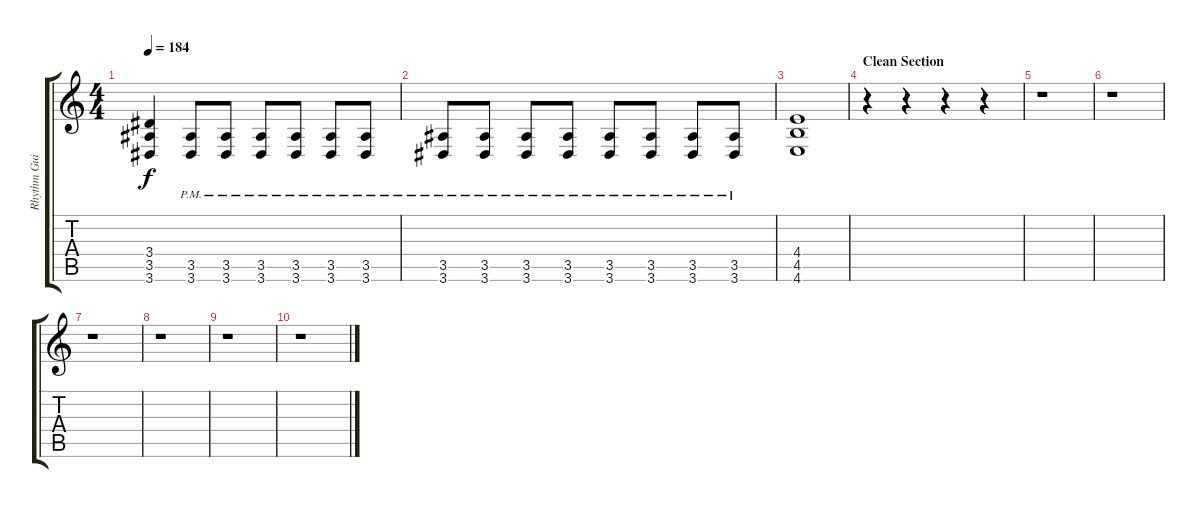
\track ("Rhythm Guitar" "Rhythm Gui") {instrument overdrivenguitar}
\staff {score tabs}
\tuning (D4 G3 E3 C3 G2 C2) {hide}
\ts (4 4)
\tempo 184
\clef g2
\ks c
(3.4 3.5 3.6).4{dy f} (3.5{pm} 3.6{pm}).8 (3.5{pm} 3.6{pm}).8 (3.5{pm} 3.6{pm}).8 (3.5{pm} 3.6{pm}).8 (3.5{pm} 3.6{pm}).8 (3.5{pm} 3.6{pm}).8 |
(3.5{pm} 3.6{pm}).8 (3.5{pm} 3.6{pm}).8 (3.5{pm} 3.6{pm}).8 (3.5{pm} 3.6{pm}).8 (3.5{pm} 3.6{pm}).8 (3.5{pm} 3.6{pm}).8 (3.5{pm} 3.6{pm}).8 (3.5{pm} 3.6{pm}).8 |
(4.4 4.5 4.6).1 |
\section ("" "Clean Section")
r.4 r.4 r.4 r.4 |
r.1 |
r.1 |
r.1 |
r.1 |
r.1 |
r.1
